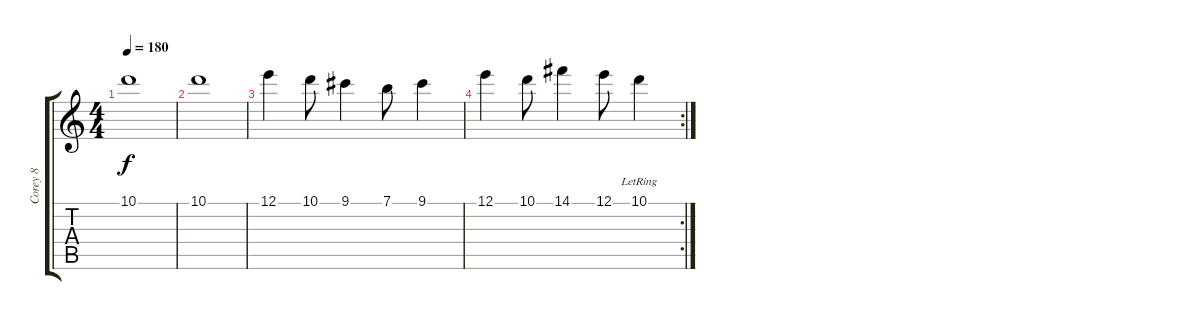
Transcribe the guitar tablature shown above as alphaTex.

\track ("Corey 8" "Corey 8") {instrument distortionguitar}
\staff {score tabs}
\tuning (E4 B3 G3 D3 A2 E2) {hide}
\ts (4 4)
\tempo 180
\clef g2
\ks c
10.1.1{dy f} |
10.1.1 |
12.1.4 10.1.8 9.1.4 7.1.8 9.1.4 |
\rc 2
12.1.4 10.1.8 14.1.4 12.1.8 10.1{lr}.4
